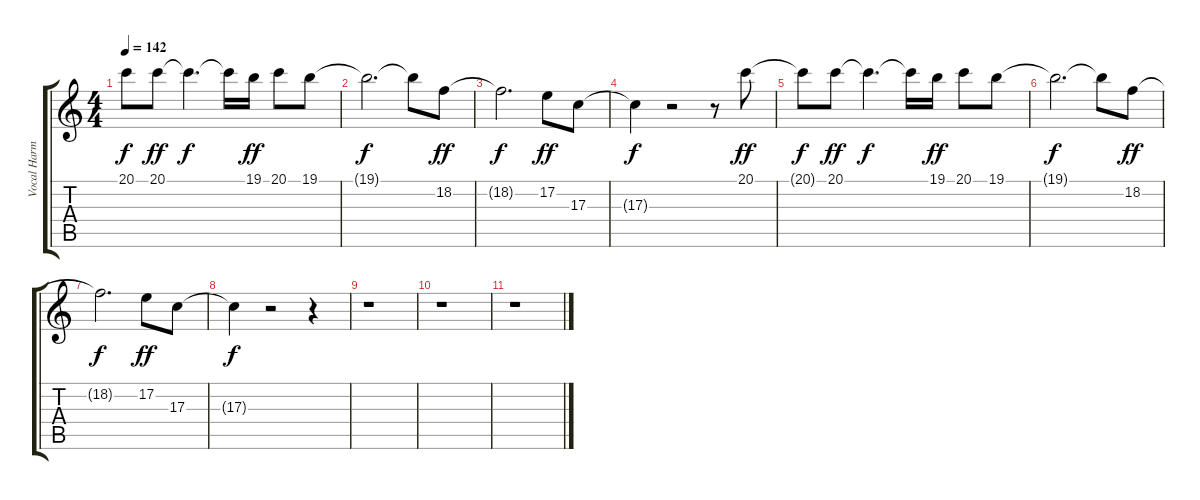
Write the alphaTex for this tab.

\track ("Vocal Harmony" "Vocal Harm") {instrument choiraahs}
\staff {score tabs}
\tuning (E4 B3 G3 D3 A2 E2) {hide}
\ts (4 4)
\tempo 142
\clef g2
\ks c
20.1{t}.8{dy f} 20.1.8{dy ff} 20.1{t}.4{d dy f} 20.1{t}.16 19.1.16{dy ff} 20.1.8 19.1.8 |
19.1{t}.2{d dy f} 19.1{t}.8 18.2.8{dy ff} |
18.2{t}.2{d dy f} 17.2.8{dy ff} 17.3.8 |
17.3{t}.4{dy f} r.2 r.8 20.1.8{dy ff} |
20.1{t}.8{dy f} 20.1.8{dy ff} 20.1{t}.4{d dy f} 20.1{t}.16 19.1.16{dy ff} 20.1.8 19.1.8 |
19.1{t}.2{d dy f} 19.1{t}.8 18.2.8{dy ff} |
18.2{t}.2{d dy f} 17.2.8{dy ff} 17.3.8 |
17.3{t}.4{dy f} r.2 r.4 |
r.1 |
r.1 |
r.1
